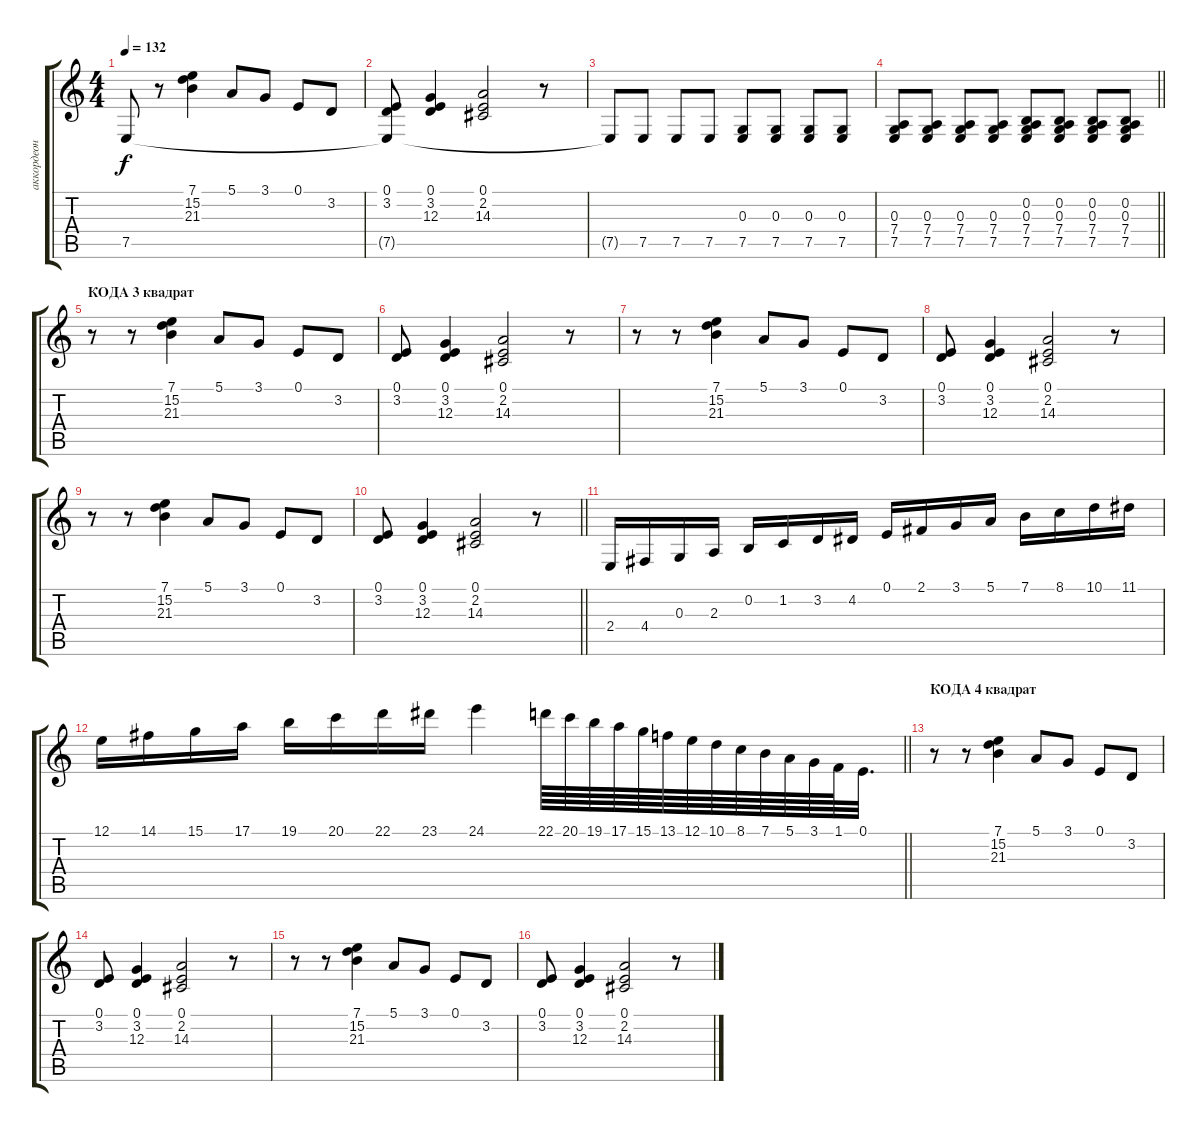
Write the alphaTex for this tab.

\track ("аккордеон" "аккордеон") {solo instrument tangoaccordion}
\staff {score tabs}
\tuning (E4 B3 G3 D3 A2 E2) {hide}
\ts (4 4)
\tempo 132
\clef g2
\ks c
7.5{t}.8{dy f} r.8 (7.1 15.2 21.3).4 5.1.8 3.1.8 0.1.8 3.2.8 |
(0.1 3.2 7.5{t}).8 (0.1 3.2 12.3).4 (0.1 2.2 14.3).2 r.8 |
7.5{t}.8 7.5.8 7.5.8 7.5.8 (0.3 7.5).8 (0.3 7.5).8 (0.3 7.5).8 (0.3 7.5).8 |
\barLineRight lightlight
(0.3 7.4 7.5).8 (0.3 7.4 7.5).8 (0.3 7.4 7.5).8 (0.3 7.4 7.5).8 (0.2 0.3 7.4 7.5).8 (0.2 0.3 7.4 7.5).8 (0.2 0.3 7.4 7.5).8 (0.2 0.3 7.4 7.5).8 |
\section ("" "КОДА 3 квадрат")
r.8 r.8 (7.1 15.2 21.3).4 5.1.8 3.1.8 0.1.8 3.2.8 |
(0.1 3.2).8 (0.1 3.2 12.3).4 (0.1 2.2 14.3).2 r.8 |
r.8 r.8 (7.1 15.2 21.3).4 5.1.8 3.1.8 0.1.8 3.2.8 |
(0.1 3.2).8 (0.1 3.2 12.3).4 (0.1 2.2 14.3).2 r.8 |
r.8 r.8 (7.1 15.2 21.3).4 5.1.8 3.1.8 0.1.8 3.2.8 |
\barLineRight lightlight
(0.1 3.2).8 (0.1 3.2 12.3).4 (0.1 2.2 14.3).2 r.8 |
2.4.16 4.4.16 0.3.16 2.3.16 0.2.16 1.2.16 3.2.16 4.2.16 0.1.16 2.1.16 3.1.16 5.1.16 7.1.16 8.1.16 10.1.16 11.1.16 |
\barLineRight lightlight
12.1.16 14.1.16 15.1.16 17.1.16 19.1.16 20.1.16 22.1.16 23.1.16 24.1.4 22.1.64 20.1.64 19.1.64 17.1.64 15.1.64 13.1.64 12.1.64 10.1.64 8.1.64 7.1.64 5.1.64 3.1.64 1.1.64 0.1.32{d} |
\section ("" "КОДА 4 квадрат")
r.8 r.8 (7.1 15.2 21.3).4 5.1.8 3.1.8 0.1.8 3.2.8 |
(0.1 3.2).8 (0.1 3.2 12.3).4 (0.1 2.2 14.3).2 r.8 |
r.8 r.8 (7.1 15.2 21.3).4 5.1.8 3.1.8 0.1.8 3.2.8 |
(0.1 3.2).8 (0.1 3.2 12.3).4 (0.1 2.2 14.3).2 r.8
